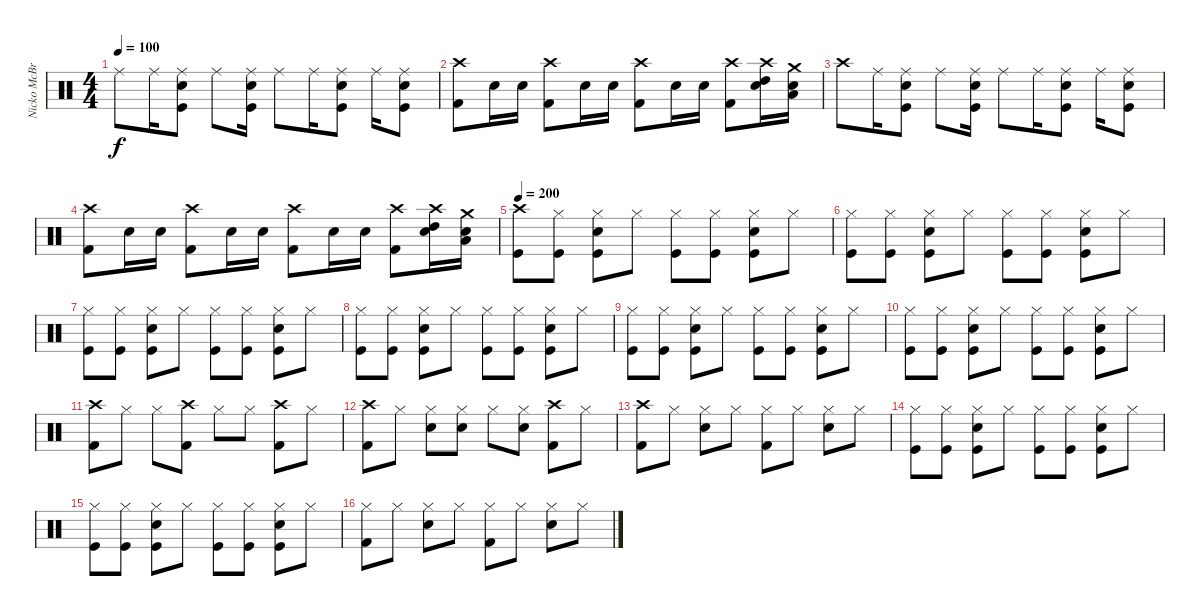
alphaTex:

\track ("Nicko McBrain" "Nicko McBr") {instrument percussion}
\staff {score}
\articulation defaults
\ts (4 4)
\tempo 100
\clef neutral
\ks c "Ride (middle)".8{dy f} "Ride (middle)".16
("Ride (middle)" "Snare (hit) 2" "Kick (hit)").8 "Ride (middle)".8 ("Ride (middle)" "Snare (hit) 2" "Kick (hit)").16 "Ride (middle)".8 "Ride (middle)".16 ("Ride (middle)" "Snare (hit) 2" "Kick (hit)").8 "Ride (middle)".16 ("Ride (middle)" "Snare (hit) 2" "Kick (hit)").8 |
("Crash high (hit)" "Kick (hit) 2").8 "Snare (hit) 2".16 "Snare (hit) 2".16 ("Crash high (hit)" "Kick (hit) 2").8 "Snare (hit) 2".16 "Snare (hit) 2".16 ("Crash high (hit)" "Kick (hit) 2").8 "Snare (hit) 2".16 "Snare (hit) 2".16 ("Crash high (hit)" "Kick (hit) 2").8 ("Crash high (hit)" "Snare (hit) 2" "High Tom (hit)").16 ("Crash medium (hit)" "Snare (hit) 2" "Low Tom (hit)").16 |
"Crash high (hit)".8 "Ride (middle)".16 ("Ride (middle)" "Snare (hit) 2" "Kick (hit)").8 "Ride (middle)".8 ("Ride (middle)" "Snare (hit) 2" "Kick (hit)").16 "Ride (middle)".8 "Ride (middle)".16 ("Ride (middle)" "Snare (hit) 2" "Kick (hit)").8 "Ride (middle)".16 ("Ride (middle)" "Snare (hit) 2" "Kick (hit)").8 |
("Crash high (hit)" "Kick (hit) 2").8 "Snare (hit) 2".16 "Snare (hit) 2".16 ("Crash high (hit)" "Kick (hit) 2").8 "Snare (hit) 2".16 "Snare (hit) 2".16 ("Crash high (hit)" "Kick (hit) 2").8 "Snare (hit) 2".16 "Snare (hit) 2".16 ("Crash high (hit)" "Kick (hit) 2").8 ("Crash high (hit)" "Snare (hit) 2" "High Tom (hit)").16 ("Crash medium (hit)" "Snare (hit) 2" "Low Tom (hit)").16 |
\tempo 200
("Crash high (hit)" "Kick (hit)").8 ("Hi-Hat (closed)" "Kick (hit)").8 ("Hi-Hat (closed)" "Snare (hit) 2" "Kick (hit)").8 "Hi-Hat (closed)".8 ("Hi-Hat (closed)" "Kick (hit)").8 ("Hi-Hat (closed)" "Kick (hit)").8 ("Hi-Hat (closed)" "Snare (hit) 2" "Kick (hit)").8 "Hi-Hat (closed)".8 |
("Hi-Hat (closed)" "Kick (hit)").8 ("Hi-Hat (closed)" "Kick (hit)").8 ("Hi-Hat (closed)" "Snare (hit) 2" "Kick (hit)").8 "Hi-Hat (closed)".8 ("Hi-Hat (closed)" "Kick (hit)").8 ("Hi-Hat (closed)" "Kick (hit)").8 ("Hi-Hat (closed)" "Snare (hit) 2" "Kick (hit)").8 "Hi-Hat (closed)".8 |
("Hi-Hat (closed)" "Kick (hit)").8 ("Hi-Hat (closed)" "Kick (hit)").8 ("Hi-Hat (closed)" "Snare (hit) 2" "Kick (hit)").8 "Hi-Hat (closed)".8 ("Hi-Hat (closed)" "Kick (hit)").8 ("Hi-Hat (closed)" "Kick (hit)").8 ("Hi-Hat (closed)" "Snare (hit) 2" "Kick (hit)").8 "Hi-Hat (closed)".8 |
("Hi-Hat (closed)" "Kick (hit)").8 ("Hi-Hat (closed)" "Kick (hit)").8 ("Hi-Hat (closed)" "Snare (hit) 2" "Kick (hit)").8 "Hi-Hat (closed)".8 ("Hi-Hat (closed)" "Kick (hit)").8 ("Hi-Hat (closed)" "Kick (hit)").8 ("Hi-Hat (closed)" "Snare (hit) 2" "Kick (hit)").8 "Hi-Hat (closed)".8 |
("Hi-Hat (closed)" "Kick (hit)").8 ("Hi-Hat (closed)" "Kick (hit)").8 ("Hi-Hat (closed)" "Snare (hit) 2" "Kick (hit)").8 "Hi-Hat (closed)".8 ("Hi-Hat (closed)" "Kick (hit)").8 ("Hi-Hat (closed)" "Kick (hit)").8 ("Hi-Hat (closed)" "Snare (hit) 2" "Kick (hit)").8 "Hi-Hat (closed)".8 |
("Hi-Hat (closed)" "Kick (hit)").8 ("Hi-Hat (closed)" "Kick (hit)").8 ("Hi-Hat (closed)" "Snare (hit) 2" "Kick (hit)").8 "Hi-Hat (closed)".8 ("Hi-Hat (closed)" "Kick (hit)").8 ("Hi-Hat (closed)" "Kick (hit)").8 ("Hi-Hat (closed)" "Snare (hit) 2" "Kick (hit)").8 "Hi-Hat (closed)".8 |
("Crash high (hit)" "Kick (hit) 2").8 "Hi-Hat (closed)".8 "Hi-Hat (closed)".8 ("Crash high (hit)" "Kick (hit) 2").8 "Hi-Hat (closed)".8 "Hi-Hat (closed)".8 ("Crash high (hit)" "Kick (hit) 2").8 "Hi-Hat (closed)".8 |
("Crash high (hit)" "Kick (hit) 2").8 "Hi-Hat (closed)".8 ("Hi-Hat (closed)" "Snare (hit) 2").8 ("Hi-Hat (closed)" "Snare (hit) 2").8 "Hi-Hat (closed)".8 ("Hi-Hat (closed)" "Snare (hit) 2").8 ("Crash high (hit)" "Kick (hit) 2").8 "Hi-Hat (closed)".8 |
("Crash high (hit)" "Kick (hit) 2").8 "Hi-Hat (closed)".8 ("Hi-Hat (closed)" "Snare (hit) 2").8 "Hi-Hat (closed)".8 ("Hi-Hat (closed)" "Kick (hit) 2").8 "Hi-Hat (closed)".8 ("Hi-Hat (closed)" "Snare (hit) 2").8 "Hi-Hat (closed)".8 |
("Hi-Hat (closed)" "Kick (hit)").8 ("Hi-Hat (closed)" "Kick (hit)").8 ("Hi-Hat (closed)" "Snare (hit) 2" "Kick (hit)").8 "Hi-Hat (closed)".8 ("Hi-Hat (closed)" "Kick (hit)").8 ("Hi-Hat (closed)" "Kick (hit)").8 ("Hi-Hat (closed)" "Snare (hit) 2" "Kick (hit)").8 "Hi-Hat (closed)".8 |
("Hi-Hat (closed)" "Kick (hit)").8 ("Hi-Hat (closed)" "Kick (hit)").8 ("Hi-Hat (closed)" "Snare (hit) 2" "Kick (hit)").8 "Hi-Hat (closed)".8 ("Hi-Hat (closed)" "Kick (hit)").8 ("Hi-Hat (closed)" "Kick (hit)").8 ("Hi-Hat (closed)" "Snare (hit) 2" "Kick (hit)").8 "Hi-Hat (closed)".8 |
("Hi-Hat (closed)" "Kick (hit) 2").8 "Hi-Hat (closed)".8 ("Hi-Hat (closed)" "Snare (hit) 2").8 "Hi-Hat (closed)".8 ("Hi-Hat (closed)" "Kick (hit) 2").8 "Hi-Hat (closed)".8 ("Hi-Hat (closed)" "Snare (hit) 2").8 "Hi-Hat (closed)".8
